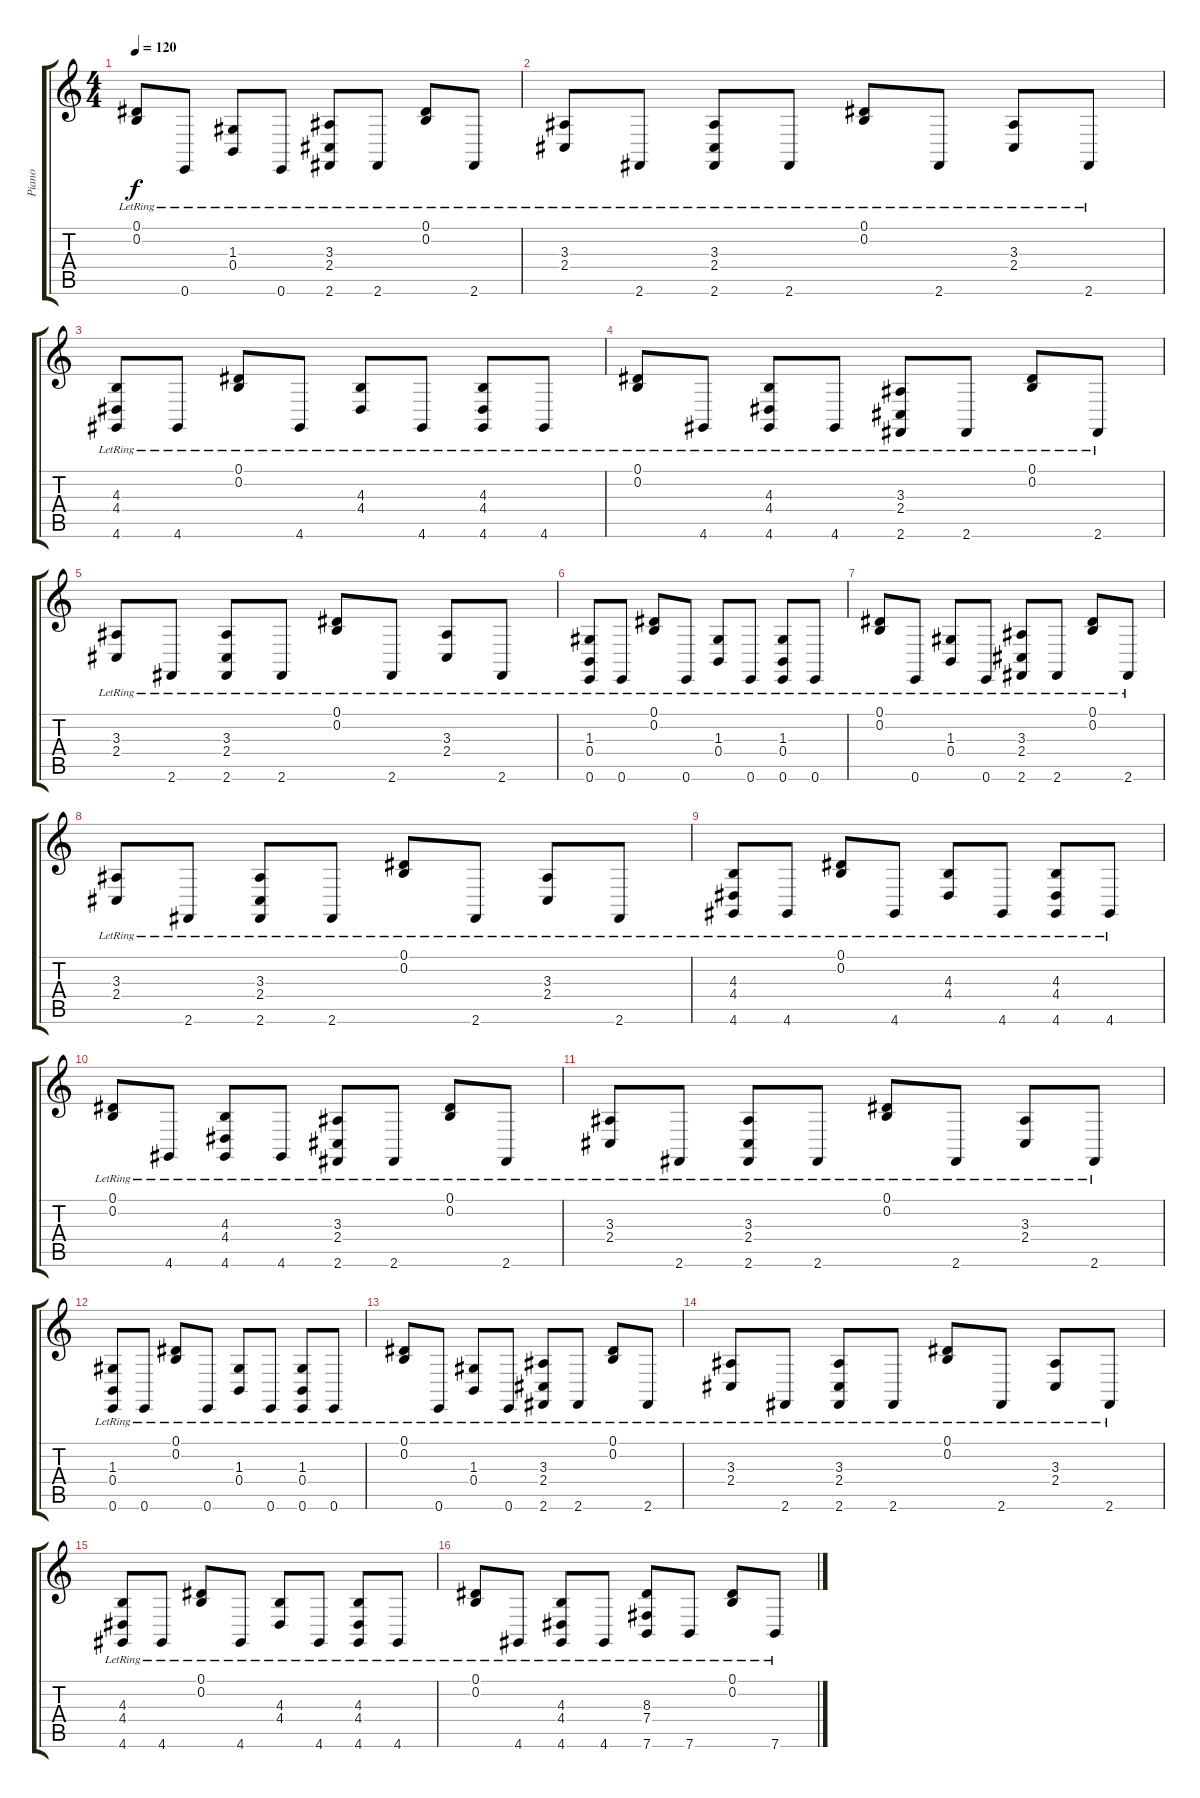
\track ("Piano" "Piano") {instrument acousticgrandpiano}
\staff {score tabs}
\tuning (Eb4 B3 G3 B2 G2 E2) {hide}
\ts (4 4)
\tempo 120
\clef g2
\ks c
(0.1{lr} 0.2{lr}).8{dy f} 0.6{lr}.8 (1.3{lr} 0.4{lr}).8 0.6{lr}.8 (3.3{lr} 2.4{lr} 2.6{lr}).8 2.6{lr}.8 (0.1{lr} 0.2{lr}).8 2.6{lr}.8 |
(3.3{lr} 2.4{lr}).8 2.6{lr}.8 (3.3{lr} 2.4{lr} 2.6{lr}).8 2.6{lr}.8 (0.1{lr} 0.2{lr}).8 2.6{lr}.8 (3.3{lr} 2.4{lr}).8 2.6{lr}.8 |
(4.3{lr} 4.4{lr} 4.6{lr}).8 4.6{lr}.8 (0.1{lr} 0.2{lr}).8 4.6{lr}.8 (4.3{lr} 4.4{lr}).8 4.6{lr}.8 (4.3{lr} 4.4{lr} 4.6{lr}).8 4.6{lr}.8 |
(0.1{lr} 0.2{lr}).8 4.6{lr}.8 (4.3{lr} 4.4{lr} 4.6{lr}).8 4.6{lr}.8 (3.3{lr} 2.4{lr} 2.6{lr}).8 2.6{lr}.8 (0.1{lr} 0.2{lr}).8 2.6{lr}.8 |
(3.3{lr} 2.4{lr}).8 2.6{lr}.8 (3.3{lr} 2.4{lr} 2.6{lr}).8 2.6{lr}.8 (0.1{lr} 0.2{lr}).8 2.6{lr}.8 (3.3{lr} 2.4{lr}).8 2.6{lr}.8 |
(1.3{lr} 0.4{lr} 0.6{lr}).8 0.6{lr}.8 (0.1{lr} 0.2{lr}).8 0.6{lr}.8 (1.3{lr} 0.4{lr}).8 0.6{lr}.8 (1.3{lr} 0.4{lr} 0.6{lr}).8 0.6{lr}.8 |
(0.1{lr} 0.2{lr}).8 0.6{lr}.8 (1.3{lr} 0.4{lr}).8 0.6{lr}.8 (3.3{lr} 2.4{lr} 2.6{lr}).8 2.6{lr}.8 (0.1{lr} 0.2{lr}).8 2.6{lr}.8 |
(3.3{lr} 2.4{lr}).8 2.6{lr}.8 (3.3{lr} 2.4{lr} 2.6{lr}).8 2.6{lr}.8 (0.1{lr} 0.2{lr}).8 2.6{lr}.8 (3.3{lr} 2.4{lr}).8 2.6{lr}.8 |
(4.3{lr} 4.4{lr} 4.6{lr}).8 4.6{lr}.8 (0.1{lr} 0.2{lr}).8 4.6{lr}.8 (4.3{lr} 4.4{lr}).8 4.6{lr}.8 (4.3{lr} 4.4{lr} 4.6{lr}).8 4.6{lr}.8 |
(0.1{lr} 0.2{lr}).8 4.6{lr}.8 (4.3{lr} 4.4{lr} 4.6{lr}).8 4.6{lr}.8 (3.3{lr} 2.4{lr} 2.6{lr}).8 2.6{lr}.8 (0.1{lr} 0.2{lr}).8 2.6{lr}.8 |
(3.3{lr} 2.4{lr}).8 2.6{lr}.8 (3.3{lr} 2.4{lr} 2.6{lr}).8 2.6{lr}.8 (0.1{lr} 0.2{lr}).8 2.6{lr}.8 (3.3{lr} 2.4{lr}).8 2.6{lr}.8 |
(1.3{lr} 0.4{lr} 0.6{lr}).8 0.6{lr}.8 (0.1{lr} 0.2{lr}).8 0.6{lr}.8 (1.3{lr} 0.4{lr}).8 0.6{lr}.8 (1.3{lr} 0.4{lr} 0.6{lr}).8 0.6{lr}.8 |
(0.1{lr} 0.2{lr}).8 0.6{lr}.8 (1.3{lr} 0.4{lr}).8 0.6{lr}.8 (3.3{lr} 2.4{lr} 2.6{lr}).8 2.6{lr}.8 (0.1{lr} 0.2{lr}).8 2.6{lr}.8 |
(3.3{lr} 2.4{lr}).8 2.6{lr}.8 (3.3{lr} 2.4{lr} 2.6{lr}).8 2.6{lr}.8 (0.1{lr} 0.2{lr}).8 2.6{lr}.8 (3.3{lr} 2.4{lr}).8 2.6{lr}.8 |
(4.3{lr} 4.4{lr} 4.6{lr}).8 4.6{lr}.8 (0.1{lr} 0.2{lr}).8 4.6{lr}.8 (4.3{lr} 4.4{lr}).8 4.6{lr}.8 (4.3{lr} 4.4{lr} 4.6{lr}).8 4.6{lr}.8 |
(0.1{lr} 0.2{lr}).8 4.6{lr}.8 (4.3{lr} 4.4{lr} 4.6{lr}).8 4.6{lr}.8 (8.3{lr} 7.4{lr} 7.6{lr}).8 7.6{lr}.8 (0.1{lr} 0.2{lr}).8 7.6{lr}.8
